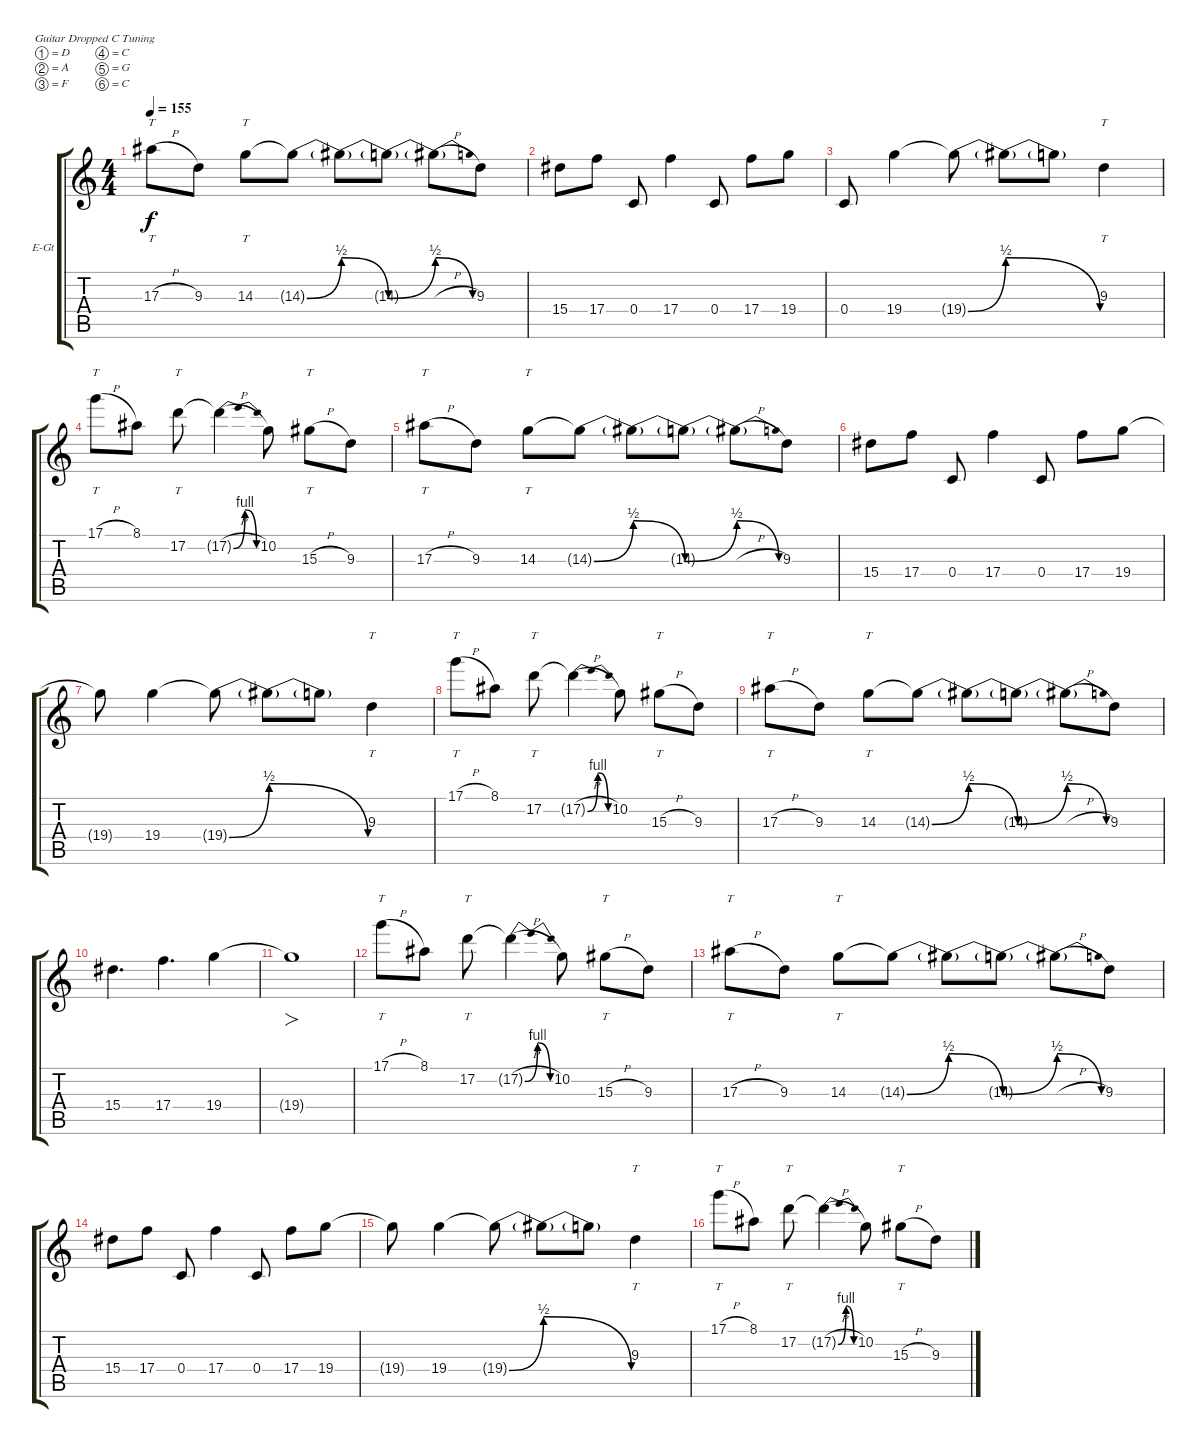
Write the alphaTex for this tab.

\defaultSystemsLayout 4
\bracketExtendMode groupsimilarinstruments
\firstSystemTrackNameOrientation horizontal
\otherSystemsTrackNameOrientation horizontal
\track ("Lead Guitar" "E-Gt") {instrument distortionguitar}
\staff {score tabs}
\tuning (D4 A3 F3 C3 G2 C2)
\ts (4 4)
\tempo 155
\clef g2
\ks c
17.3{h}.8{tt dy f} 9.3.8 14.3.8{tt} 14.3{be (bend 0 0 27 2) t}.8 14.3{be (release 0 2 30 0) t}.8 14.3{be (bend 0 0 27 2) t}.8 14.3{be (release 0 2 30 0) h t}.8 9.3.8 |
15.4.8 17.4.8 0.4.8 17.4.4 0.4.8 17.4.8 19.4.8 |
0.4.8 19.4.4 19.4{be (bend 0 0 30 2) t}.8 19.4{be (release 0 2 30.599999999999998 0) t}.8 19.4{t}.8 9.3.4{tt} |
17.1{h}.8{tt} 8.1.8 17.2.8{tt} 17.2{be (bendrelease 0 0 19.8 4 24 4 40.8 0) h t}.4 10.2.8 15.3{h}.8{tt} 9.3.8 |
17.3{h}.8{tt} 9.3.8 14.3.8{tt} 14.3{be (bend 0 0 27 2) t}.8 14.3{be (release 0 2 30 0) t}.8 14.3{be (bend 0 0 27 2) t}.8 14.3{be (release 0 2 30 0) h t}.8 9.3.8 |
15.4.8 17.4.8 0.4.8 17.4.4 0.4.8 17.4.8 19.4.8 |
19.4{t}.8 19.4.4 19.4{be (bend 0 0 30 2) t}.8 19.4{be (release 0 2 30.599999999999998 0) t}.8 19.4{t}.8 9.3.4{tt} |
17.1{h}.8{tt} 8.1.8 17.2.8{tt} 17.2{be (bendrelease 0 0 19.8 4 24 4 40.8 0) h t}.4 10.2.8 15.3{h}.8{tt} 9.3.8 |
17.3{h}.8{tt} 9.3.8 14.3.8{tt} 14.3{be (bend 0 0 27 2) t}.8 14.3{be (release 0 2 30 0) t}.8 14.3{be (bend 0 0 27 2) t}.8 14.3{be (release 0 2 30 0) h t}.8 9.3.8 |
15.4.4{d} 17.4.4{d} 19.4.4 |
19.4{t}.1{fo} |
17.1{h}.8{tt} 8.1.8 17.2.8{tt} 17.2{be (bendrelease 0 0 19.8 4 24 4 40.8 0) h t}.4 10.2.8 15.3{h}.8{tt} 9.3.8 |
17.3{h}.8{tt} 9.3.8 14.3.8{tt} 14.3{be (bend 0 0 27 2) t}.8 14.3{be (release 0 2 30 0) t}.8 14.3{be (bend 0 0 27 2) t}.8 14.3{be (release 0 2 30 0) h t}.8 9.3.8 |
15.4.8 17.4.8 0.4.8 17.4.4 0.4.8 17.4.8 19.4.8 |
19.4{t}.8 19.4.4 19.4{be (bend 0 0 30 2) t}.8 19.4{be (release 0 2 30.599999999999998 0) t}.8 19.4{t}.8 9.3.4{tt} |
17.1{h}.8{tt} 8.1.8 17.2.8{tt} 17.2{be (bendrelease 0 0 19.8 4 24 4 40.8 0) h t}.4 10.2.8 15.3{h}.8{tt} 9.3.8
